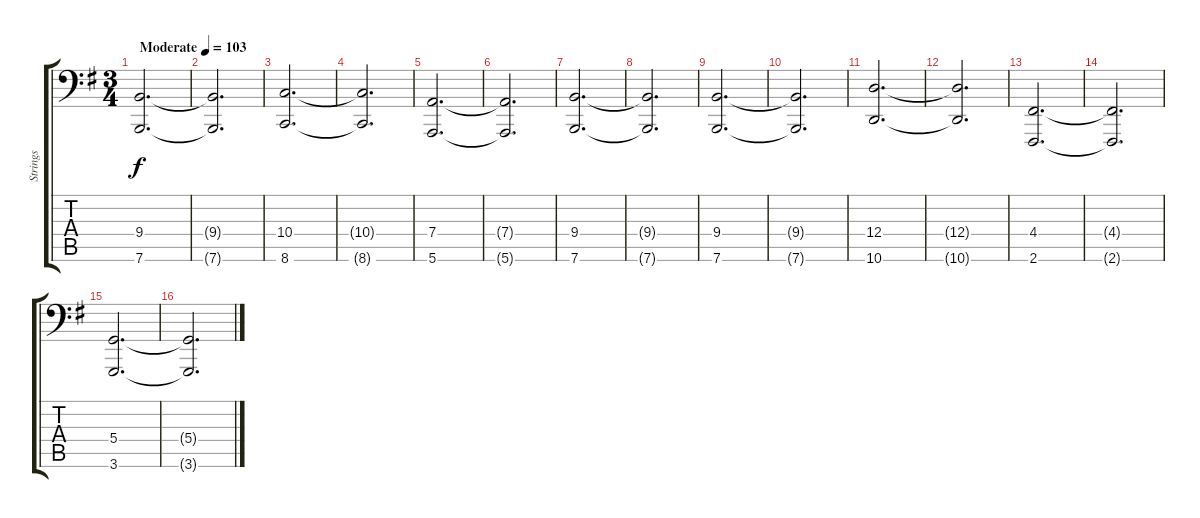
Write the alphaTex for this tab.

\track ("Strings" "Strings") {instrument stringensemble2}
\staff {score tabs}
\tuning (E3 B2 G2 D2 A1 E1) {hide}
\ts (3 4)
\tempo (103 "Moderate")
\clef f4
\ks eminor
(9.4 7.6).2{d dy f instrument stringensemble2} |
(9.4{t} 7.6{t}).2{d} |
(10.4 8.6).2{d} |
(10.4{t} 8.6{t}).2{d} |
(7.4 5.6).2{d} |
(7.4{t} 5.6{t}).2{d} |
(9.4 7.6).2{d} |
(9.4{t} 7.6{t}).2{d} |
(9.4 7.6).2{d} |
(9.4{t} 7.6{t}).2{d} |
(12.4 10.6).2{d} |
(12.4{t} 10.6{t}).2{d} |
(4.4 2.6).2{d} |
(4.4{t} 2.6{t}).2{d} |
(5.4 3.6).2{d} |
(5.4{t} 3.6{t}).2{d}
